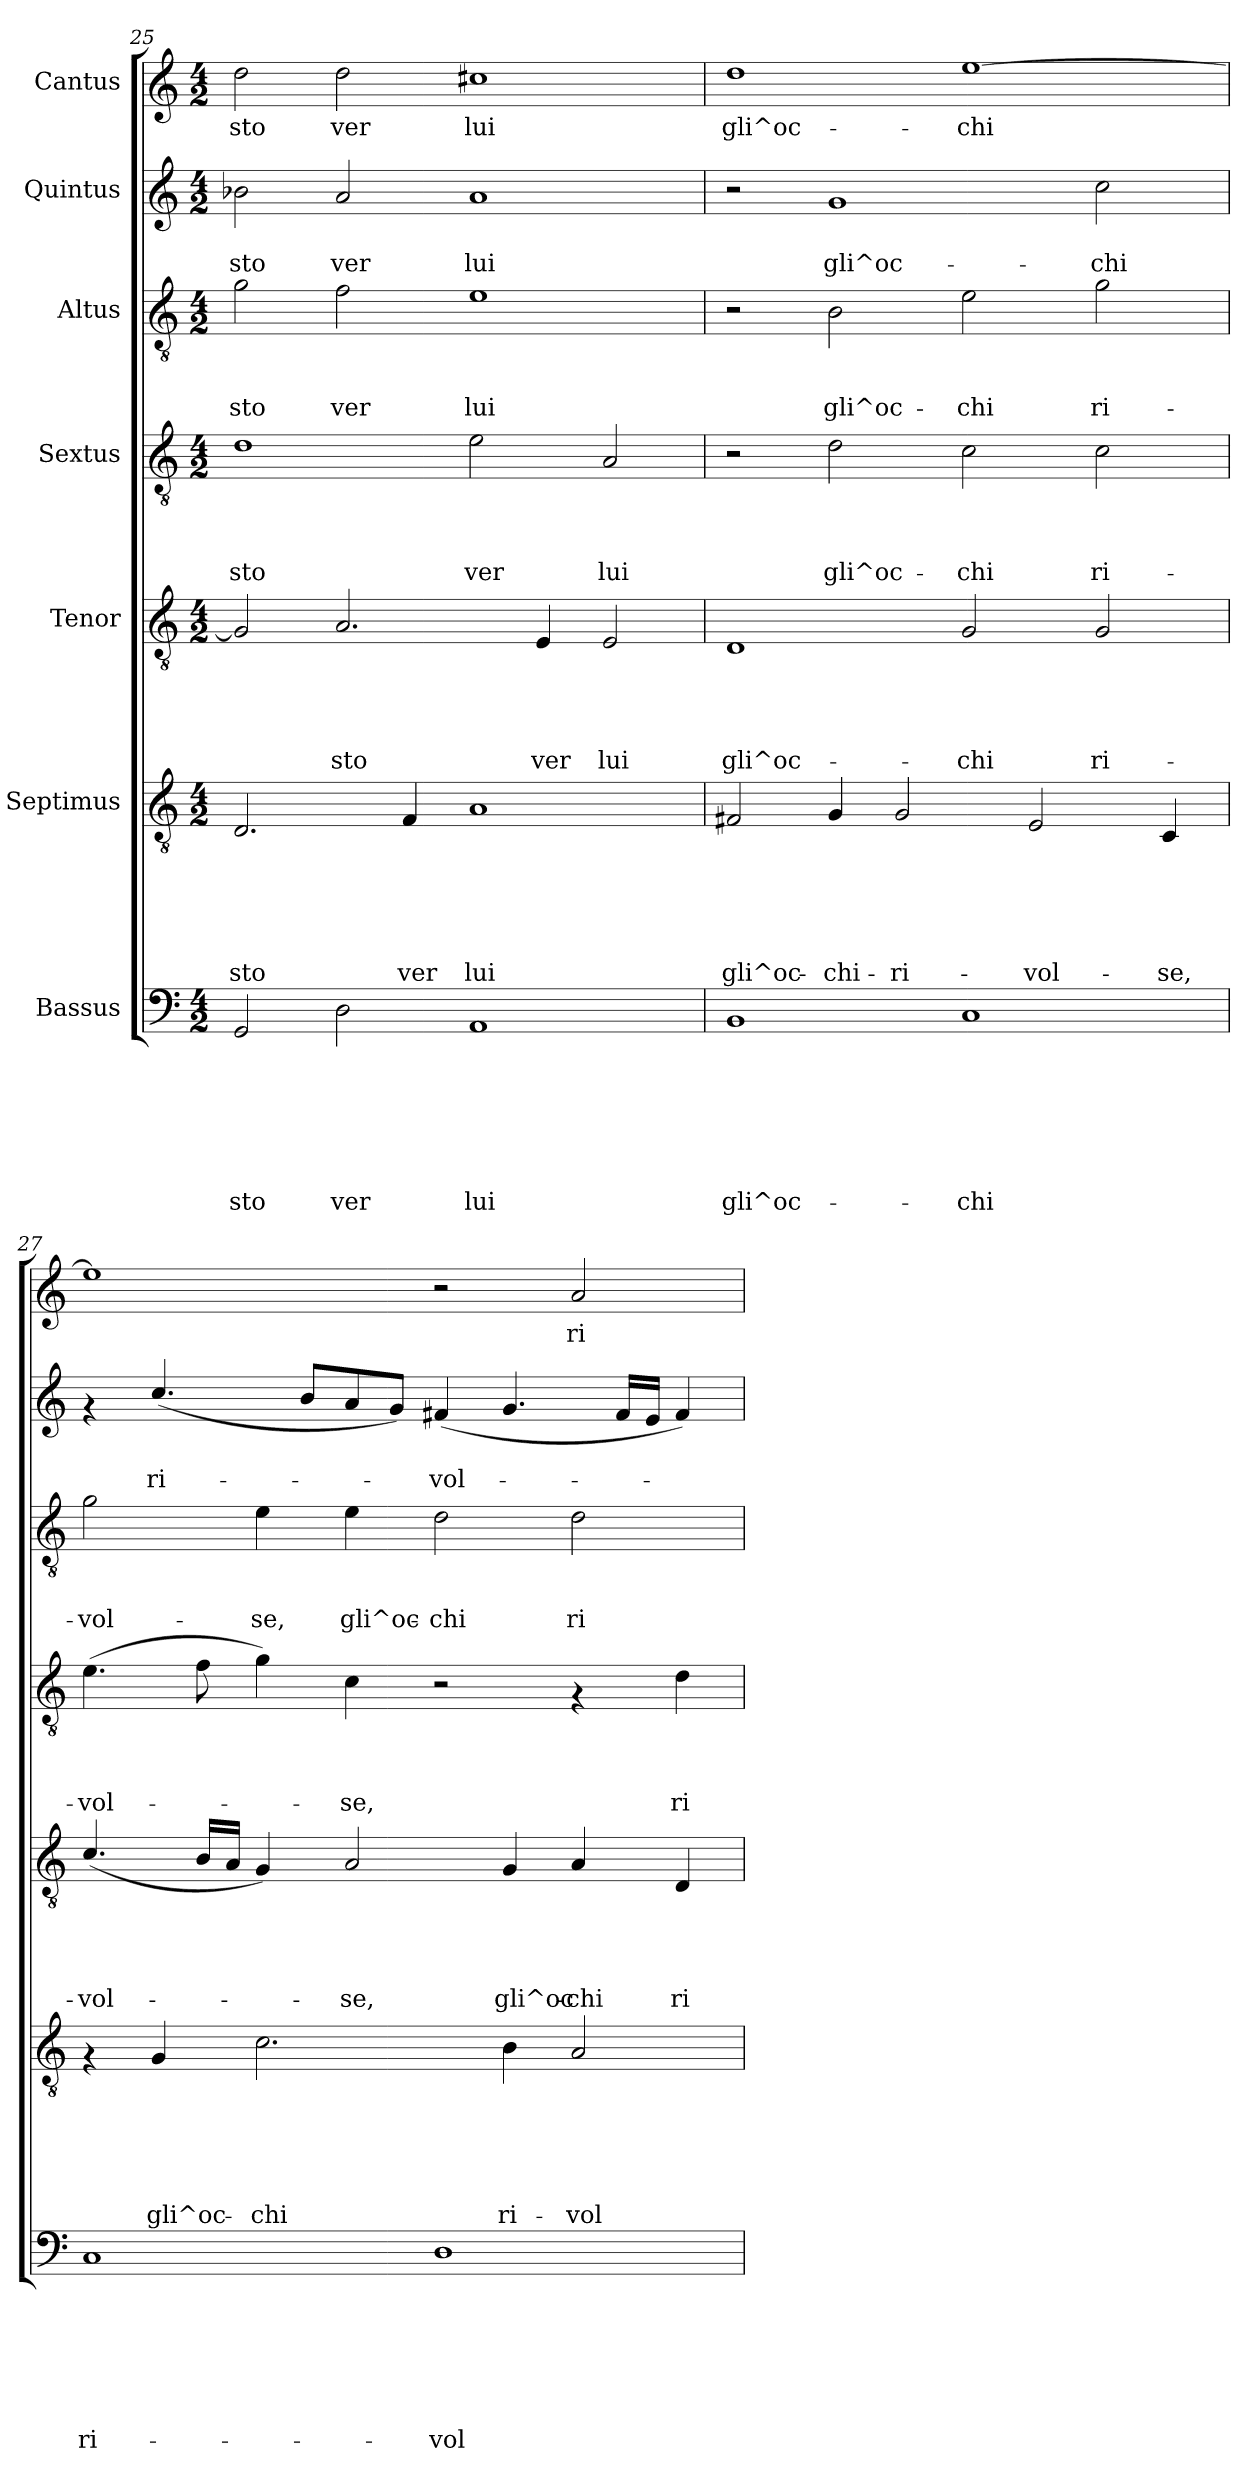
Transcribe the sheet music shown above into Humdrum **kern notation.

**kern	**text	**text	**text	**text	**text	**text	**text	**kern	**text	**text	**text	**text	**text	**text	**kern	**text	**text	**text	**text	**text	**kern	**text	**text	**text	**text	**kern	**text	**text	**text	**kern	**text	**text	**kern	**text
*part7	*part7	*part7	*part7	*part7	*part7	*part7	*part7	*part6	*part6	*part6	*part6	*part6	*part6	*part6	*part5	*part5	*part5	*part5	*part5	*part5	*part4	*part4	*part4	*part4	*part4	*part3	*part3	*part3	*part3	*part2	*part2	*part2	*part1	*part1
*staff7	*staff7	*staff7	*staff7	*staff7	*staff7	*staff7	*staff7	*staff6	*staff6	*staff6	*staff6	*staff6	*staff6	*staff6	*staff5	*staff5	*staff5	*staff5	*staff5	*staff5	*staff4	*staff4	*staff4	*staff4	*staff4	*staff3	*staff3	*staff3	*staff3	*staff2	*staff2	*staff2	*staff1	*staff1
*I"Bassus	*	*	*	*	*	*	*	*I"Septimus	*	*	*	*	*	*	*I"Tenor	*	*	*	*	*	*I"Sextus	*	*	*	*	*I"Altus	*	*	*	*I"Quintus	*	*	*I"Cantus	*
!!LO:PB:g=z
*clefF4	*	*	*	*	*	*	*	*clefGv2	*	*	*	*	*	*	*clefGv2	*	*	*	*	*	*clefGv2	*	*	*	*	*clefGv2	*	*	*	*clefG2	*	*	*clefG2	*
*k[]	*	*	*	*	*	*	*	*k[]	*	*	*	*	*	*	*k[]	*	*	*	*	*	*k[]	*	*	*	*	*k[]	*	*	*	*k[]	*	*	*k[]	*
*C:	*	*	*	*	*	*	*	*C:	*	*	*	*	*	*	*C:	*	*	*	*	*	*C:	*	*	*	*	*C:	*	*	*	*C:	*	*	*C:	*
*M4/2	*	*	*	*	*	*	*	*M4/2	*	*	*	*	*	*	*M4/2	*	*	*	*	*	*M4/2	*	*	*	*	*M4/2	*	*	*	*M4/2	*	*	*M4/2	*
=25	=25	=25	=25	=25	=25	=25	=25	=25	=25	=25	=25	=25	=25	=25	=25	=25	=25	=25	=25	=25	=25	=25	=25	=25	=25	=25	=25	=25	=25	=25	=25	=25	=25	=25
!	!	!	!	!	!	!	!LO:LY:b	!	!	!	!	!	!	!LO:LY:b	!	!	!	!	!	!	!	!	!	!	!LO:LY:b	!	!	!	!LO:LY:b	!	!	!LO:LY:b	!	!LO:LY:b
2GG/	.	.	.	.	.	.	-sto	2.D/	.	.	.	.	.	-sto	2G/]	.	.	.	.	.	1d	.	.	.	-sto	2g\	.	.	-sto	2b-X\	.	-sto	2dd\	-sto
!	!	!	!	!	!	!	!LO:LY:b	!	!	!	!	!	!	!	!	!	!	!	!	!LO:LY:b:rj	!	!	!	!	!	!	!	!	!LO:LY:b	!	!	!LO:LY:b	!	!LO:LY:b
2D\	.	.	.	.	.	.	ver	.	.	.	.	.	.	.	2.A/	.	.	.	.	-sto	.	.	.	.	.	2f\	.	.	ver	2a/	.	ver	2dd\	ver
!	!	!	!	!	!	!	!	!	!	!	!	!	!	!LO:LY:b	!	!	!	!	!	!	!	!	!	!	!	!	!	!	!	!	!	!	!	!
.	.	.	.	.	.	.	.	4F/	.	.	.	.	.	ver	.	.	.	.	.	.	.	.	.	.	.	.	.	.	.	.	.	.	.	.
!	!	!	!	!	!	!	!LO:LY:b	!	!	!	!	!	!	!LO:LY:b	!	!	!	!	!	!	!	!	!	!	!LO:LY:b	!	!	!	!LO:LY:b	!	!	!LO:LY:b	!	!LO:LY:b
1AA	.	.	.	.	.	.	lui	1A	.	.	.	.	.	lui	.	.	.	.	.	.	2e\	.	.	.	ver	1e	.	.	lui	1a	.	lui	1cc#X	lui
!	!	!	!	!	!	!	!	!	!	!	!	!	!	!	!	!	!	!	!	!LO:LY:b:rj	!	!	!	!	!	!	!	!	!	!	!	!	!	!
.	.	.	.	.	.	.	.	.	.	.	.	.	.	.	4E/	.	.	.	.	ver	.	.	.	.	.	.	.	.	.	.	.	.	.	.
!	!	!	!	!	!	!	!	!	!	!	!	!	!	!	!	!	!	!	!	!LO:LY:b:rj	!	!	!	!	!LO:LY:b	!	!	!	!	!	!	!	!	!
.	.	.	.	.	.	.	.	.	.	.	.	.	.	.	2E/	.	.	.	.	lui	2A/	.	.	.	lui	.	.	.	.	.	.	.	.	.
=26	=26	=26	=26	=26	=26	=26	=26	=26	=26	=26	=26	=26	=26	=26	=26	=26	=26	=26	=26	=26	=26	=26	=26	=26	=26	=26	=26	=26	=26	=26	=26	=26	=26	=26
!	!	!	!	!	!	!	!LO:LY:b	!	!	!	!	!	!	!LO:LY:b	!	!	!	!	!	!LO:LY:b:rj	!	!	!	!	!	!	!	!	!	!	!	!	!	!LO:LY:b
1BB	.	.	.	.	.	.	gli^oc-	2F#X/	.	.	.	.	.	gli^oc-	1D	.	.	.	.	gli^oc-	2r	.	.	.	.	2r	.	.	.	2r	.	.	1dd	gli^oc-
!	!	!	!	!	!	!	!	!	!	!	!	!	!	!LO:LY:b	!	!	!	!	!	!	!	!	!	!	!LO:LY:b	!	!	!	!LO:LY:b	!	!	!LO:LY:b	!	!
.	.	.	.	.	.	.	.	4G/	.	.	.	.	.	-chi-	.	.	.	.	.	.	2d\	.	.	.	gli^oc-	2B\	.	.	gli^oc-	1g	.	gli^oc-	.	.
!	!	!	!	!	!	!	!	!	!	!	!	!	!	!LO:LY:b	!	!	!	!	!	!	!	!	!	!	!	!	!	!	!	!	!	!	!	!
.	.	.	.	.	.	.	.	2G/	.	.	.	.	.	-ri-	.	.	.	.	.	.	.	.	.	.	.	.	.	.	.	.	.	.	.	.
!	!	!	!	!	!	!	!LO:LY:b	!	!	!	!	!	!	!	!	!	!	!	!	!LO:LY:b:rj	!	!	!	!	!LO:LY:b	!	!	!	!LO:LY:b	!	!	!	!	!LO:LY:b
1C	.	.	.	.	.	.	-chi	.	.	.	.	.	.	.	2G/	.	.	.	.	-chi	2c\	.	.	.	-chi	2e\	.	.	-chi	.	.	.	[>1ee	-chi
!	!	!	!	!	!	!	!	!	!	!	!	!	!	!LO:LY:b	!	!	!	!	!	!	!	!	!	!	!	!	!	!	!	!	!	!	!	!
.	.	.	.	.	.	.	.	2E/	.	.	.	.	.	-vol-	.	.	.	.	.	.	.	.	.	.	.	.	.	.	.	.	.	.	.	.
!	!	!	!	!	!	!	!	!	!	!	!	!	!	!	!	!	!	!	!	!LO:LY:b:rj	!	!	!	!	!LO:LY:b	!	!	!	!LO:LY:b	!	!	!LO:LY:b	!	!
.	.	.	.	.	.	.	.	.	.	.	.	.	.	.	2G/	.	.	.	.	ri-	2c\	.	.	.	ri-	2g\	.	.	ri-	2cc\	.	-chi	.	.
!	!	!	!	!	!	!	!	!	!	!	!	!	!	!LO:LY:b	!	!	!	!	!	!	!	!	!	!	!	!	!	!	!	!	!	!	!	!
.	.	.	.	.	.	.	.	4C/	.	.	.	.	.	-se,	.	.	.	.	.	.	.	.	.	.	.	.	.	.	.	.	.	.	.	.
=27	=27	=27	=27	=27	=27	=27	=27	=27	=27	=27	=27	=27	=27	=27	=27	=27	=27	=27	=27	=27	=27	=27	=27	=27	=27	=27	=27	=27	=27	=27	=27	=27	=27	=27
!	!	!	!	!	!	!	!LO:LY:b	!	!	!	!	!	!	!	!	!	!	!	!	!LO:LY:b:rj	!	!	!	!	!LO:LY:b	!	!	!	!LO:LY:b	!	!	!	!	!
1C	.	.	.	.	.	.	ri-	4rF	.	.	.	.	.	.	(<4.c/	.	.	.	.	-vol-	(>4.e\	.	.	.	-vol-	2g\	.	.	-vol-	4rf	.	.	1ee]	.
!	!	!	!	!	!	!	!	!	!	!	!	!	!	!LO:LY:b	!	!	!	!	!	!	!	!	!	!	!	!	!	!	!	!	!	!LO:LY:b	!	!
.	.	.	.	.	.	.	.	4G/	.	.	.	.	.	gli^oc-	.	.	.	.	.	.	.	.	.	.	.	.	.	.	.	(<4.cc/	.	ri-	.	.
.	.	.	.	.	.	.	.	.	.	.	.	.	.	.	16B/LL	.	.	.	.	.	8f\	.	.	.	.	.	.	.	.	.	.	.	.	.
.	.	.	.	.	.	.	.	.	.	.	.	.	.	.	16A/JJ	.	.	.	.	.	.	.	.	.	.	.	.	.	.	.	.	.	.	.
!	!	!	!	!	!	!	!	!	!	!	!	!	!	!LO:LY:b	!	!	!	!	!	!	!	!	!	!	!	!	!	!	!LO:LY:b	!	!	!	!	!
.	.	.	.	.	.	.	.	2.c\	.	.	.	.	.	-chi	4G/)	.	.	.	.	.	4g\)	.	.	.	.	4e\	.	.	-se,	.	.	.	.	.
.	.	.	.	.	.	.	.	.	.	.	.	.	.	.	.	.	.	.	.	.	.	.	.	.	.	.	.	.	.	8b/L	.	.	.	.
!	!	!	!	!	!	!	!	!	!	!	!	!	!	!	!	!	!	!	!	!LO:LY:b:rj	!	!	!	!	!LO:LY:b	!	!	!	!LO:LY:b	!	!	!	!	!
.	.	.	.	.	.	.	.	.	.	.	.	.	.	.	2A/	.	.	.	.	-se,	4c\	.	.	.	-se,	4e\	.	.	gli^oc-	8a/	.	.	.	.
.	.	.	.	.	.	.	.	.	.	.	.	.	.	.	.	.	.	.	.	.	.	.	.	.	.	.	.	.	.	8g/J)	.	.	.	.
!	!	!	!	!	!	!	!LO:LY:b	!	!	!	!	!	!	!	!	!	!	!	!	!	!	!	!	!	!	!	!	!	!LO:LY:b	!	!	!LO:LY:b	!	!
1D	.	.	.	.	.	.	-vol-	.	.	.	.	.	.	.	.	.	.	.	.	.	2r	.	.	.	.	2d\	.	.	-chi	(<4f#X/	.	-vol-	2r	.
!	!	!	!	!	!	!	!	!	!	!	!	!	!	!LO:LY:b	!	!	!	!	!	!LO:LY:b:rj	!	!	!	!	!	!	!	!	!	!	!	!	!	!
.	.	.	.	.	.	.	.	4B\	.	.	.	.	.	ri-	4G/	.	.	.	.	gli^oc-	.	.	.	.	.	.	.	.	.	4.g/	.	.	.	.
!	!	!	!	!	!	!	!	!	!	!	!	!	!	!LO:LY:b	!	!	!	!	!	!LO:LY:b:rj	!	!	!	!	!	!	!	!	!LO:LY:b	!	!	!	!	!LO:LY:b
.	.	.	.	.	.	.	.	2A/	.	.	.	.	.	-vol-	4A/	.	.	.	.	-chi	4rF	.	.	.	.	2d\	.	.	ri-	.	.	.	2a/	ri-
.	.	.	.	.	.	.	.	.	.	.	.	.	.	.	.	.	.	.	.	.	.	.	.	.	.	.	.	.	.	16f#/LL	.	.	.	.
.	.	.	.	.	.	.	.	.	.	.	.	.	.	.	.	.	.	.	.	.	.	.	.	.	.	.	.	.	.	16e/JJ	.	.	.	.
!	!	!	!	!	!	!	!	!	!	!	!	!	!	!	!	!	!	!	!	!LO:LY:b:rj	!	!	!	!	!LO:LY:b	!	!	!	!	!	!	!	!	!
.	.	.	.	.	.	.	.	.	.	.	.	.	.	.	4D/	.	.	.	.	ri-	4d\	.	.	.	ri-	.	.	.	.	4f#/)	.	.	.	.
=	=	=	=	=	=	=	=	=	=	=	=	=	=	=	=	=	=	=	=	=	=	=	=	=	=	=	=	=	=	=	=	=	=	=
*-	*-	*-	*-	*-	*-	*-	*-	*-	*-	*-	*-	*-	*-	*-	*-	*-	*-	*-	*-	*-	*-	*-	*-	*-	*-	*-	*-	*-	*-	*-	*-	*-	*-	*-
